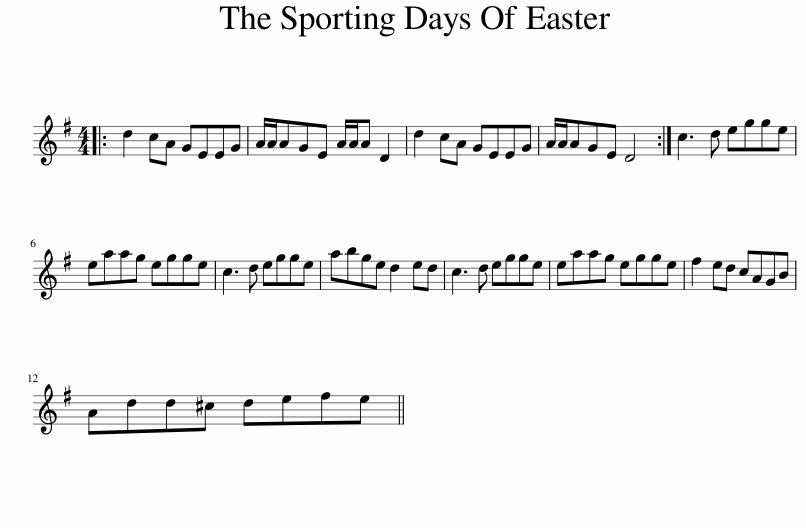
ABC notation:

X:1
L:1/8
M:4/4
I:linebreak $
K:G
V:1 treble
V:1
|: d2 cA GEEG | A/A/AGE A/A/A D2 | d2 cA GEEG | A/A/AGE D4 :| c3 d egge |$ %5
 eaag egge | c3 d egge | abge d2 ed | c3 d egge | eaag egge | %10
 f2 ed cAGB |$ Add^c defe || %12
